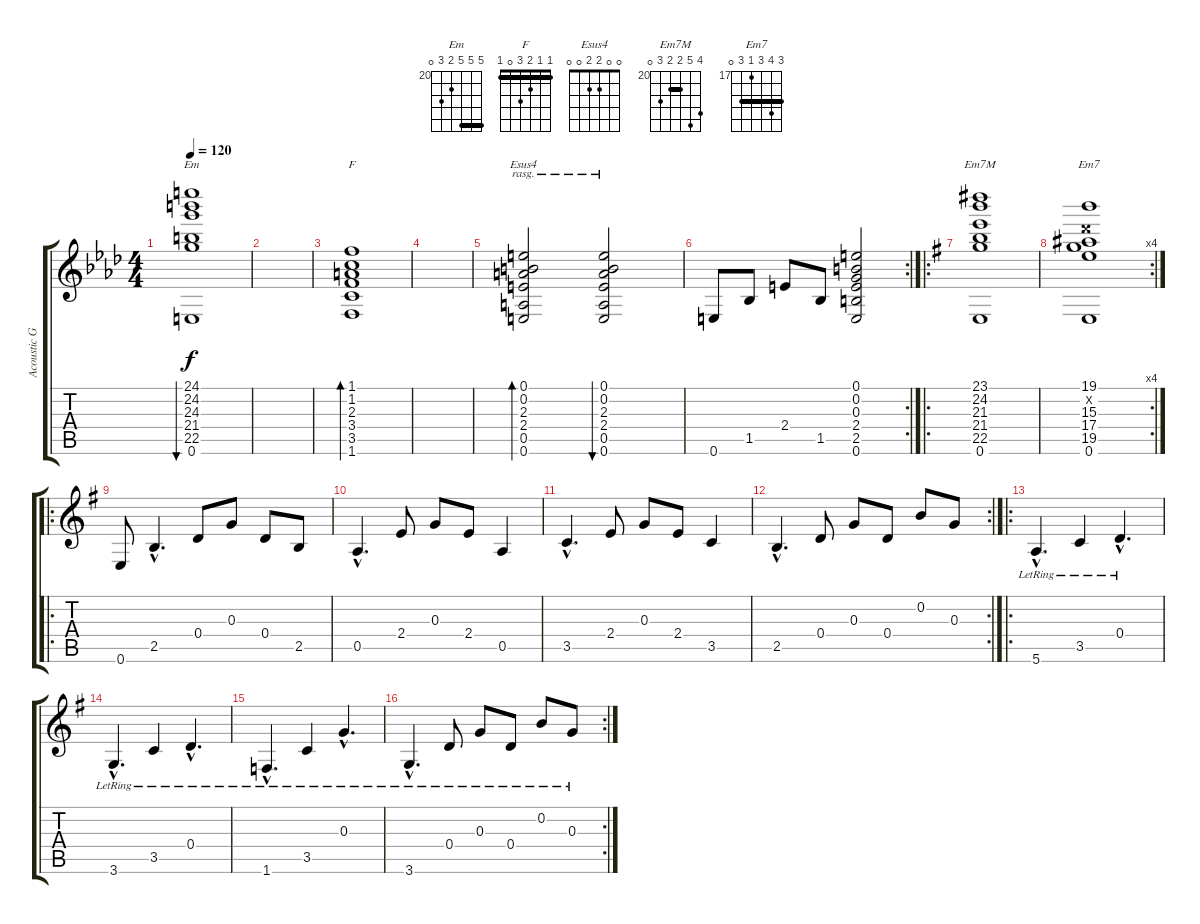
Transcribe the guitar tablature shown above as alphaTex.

\track ("Acoustic Guitar" "Acoustic G") {instrument acousticguitarnylon}
\staff {score tabs}
\tuning (E4 B3 G3 D3 A2 E2) {hide}
\chord ("Em" 24 24 24 21 22 0) {firstfret 20 barre 24}
\chord ("F" 1 1 2 3 0 1) {barre 1}
\chord ("Esus4" 0 0 2 2 0 0)
\chord ("Em7M" 23 24 21 21 22 0) {firstfret 20 barre 21}
\chord ("Em7" 19 20 19 17 19 0) {firstfret 17 barre 19}
\ts (4 4)
\tempo 120
\clef g2
\ks fminor
(24.1 24.2 24.3 21.4 22.5 0.6).1{bu 480 ch "Em" dy f} |
|
(1.1 1.2 2.3 3.4 3.5 1.6).1{bd 480 ch "F"} |
|
(0.1 0.2 2.3 2.4 0.5 0.6).2{bd 30 ch "Esus4" rasg ii} (0.1 0.2 2.3 2.4 0.5 0.6).2{bu 30 rasg ii} |
\rc 2
0.6.8 1.5.8 2.4.8 1.5.8 (0.1 0.2 0.3 2.4 2.5 0.6).2 |
\ro
\ks eminor
(23.1 24.2 21.3 21.4 22.5 0.6).1{ch "Em7M"} |
\rc 4
(19.1 15.2{x} 15.3 17.4 19.5 0.6).1{ch "Em7"} |
\ro
0.6.8 2.5{hac}.4{d} 0.4.8 0.3.8 0.4.8 2.5.8 |
0.5{hac}.4{d} 2.4.8 0.3.8 2.4.8 0.5.4 |
3.5{hac}.4{d} 2.4.8 0.3.8 2.4.8 3.5.4 |
\rc 2
2.5{hac}.4{d} 0.4.8 0.3.8 0.4.8 0.2.8 0.3.8 |
\ro
5.6{hac lr}.4{d} 3.5{lr}.4 0.4{hac lr}.4{d} |
3.6{hac lr}.4{d} 3.5{lr}.4 0.4{hac lr}.4{d} |
1.6{hac lr}.4{d} 3.5{lr}.4 0.3{hac lr}.4{d} |
\rc 2
3.6{hac lr}.4{d} 0.4{lr}.8 0.3{lr}.8 0.4{lr}.8 0.2{lr}.8 0.3{lr}.8
